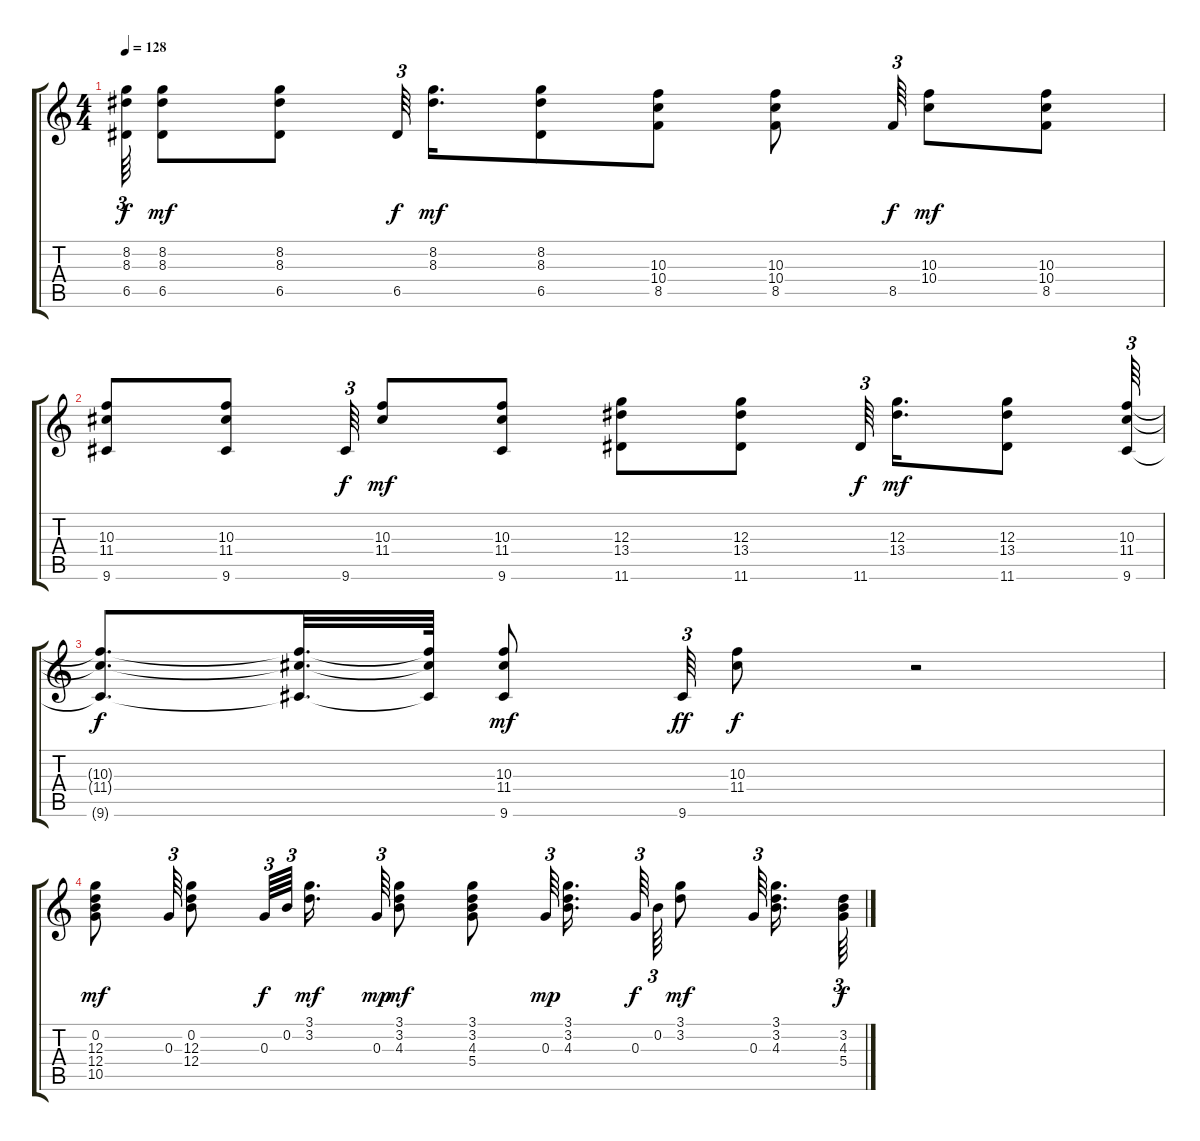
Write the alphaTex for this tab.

\track "" {instrument acousticguitarsteel}
\staff {score tabs}
\tuning (E4 B3 G3 D3 A2 E2) {hide}
\ts (4 4)
\tempo 128
\clef g2
\ks c
(8.2{t} 8.3{t} 6.5{t}).64{tu (3 2) dy f} (8.2 8.3 6.5).8{dy mf} (8.2 8.3 6.5).8 6.5.64{tu (3 2) dy f beam splitsecondary} (8.2 8.3).16{d dy mf} (8.2 8.3 6.5).8 (10.3 10.4 8.5).8 (10.3 10.4 8.5).8 8.5.64{tu (3 2) dy f} (10.3 10.4).8{dy mf} (10.3 10.4 8.5).8 |
(10.3 11.4 9.6).8 (10.3 11.4 9.6).8 9.6.64{tu (3 2) dy f} (10.3 11.4).8{dy mf} (10.3 11.4 9.6).8 (12.3 13.4 11.6).8 (12.3 13.4 11.6).8 11.6.64{tu (3 2) dy f beam splitsecondary} (12.3 13.4).16{d dy mf} (12.3 13.4 11.6).8 (10.3 11.4 9.6).64{tu (3 2)} |
(10.3{t} 11.4{t} 9.6{t}).8{d dy f} (10.3{t} 11.4{t} 9.6{t}).32{d} (10.3{t} 11.4{t} 9.6{t}).64 (10.3 11.4 9.6).8{dy mf} 9.6.64{tu (3 2) dy ff} (10.3 11.4).8{dy f} r.2 |
(0.2 12.3 12.4 10.5).8{dy mf} 0.3.64{tu (3 2)} (0.2 12.3 12.4).8 0.3.64{tu (3 2) dy f} 0.2.64{tu (3 2) beam splitsecondary} (3.1 3.2).16{d dy mf beam splitsecondary} 0.3.64{tu (3 2) dy mp} (3.1 3.2 4.3).8{dy mf} (3.1 3.2 4.3 5.4).8 0.3.64{tu (3 2) dy mp beam splitsecondary} (3.1 3.2 4.3).16{d} 0.3.64{tu (3 2) dy f} 0.2.64{tu (3 2)} (3.1 3.2).8{dy mf} 0.3.64{tu (3 2) beam splitsecondary} (3.1 3.2 4.3).16{d} (3.2 4.3 5.4).64{tu (3 2) dy f}
